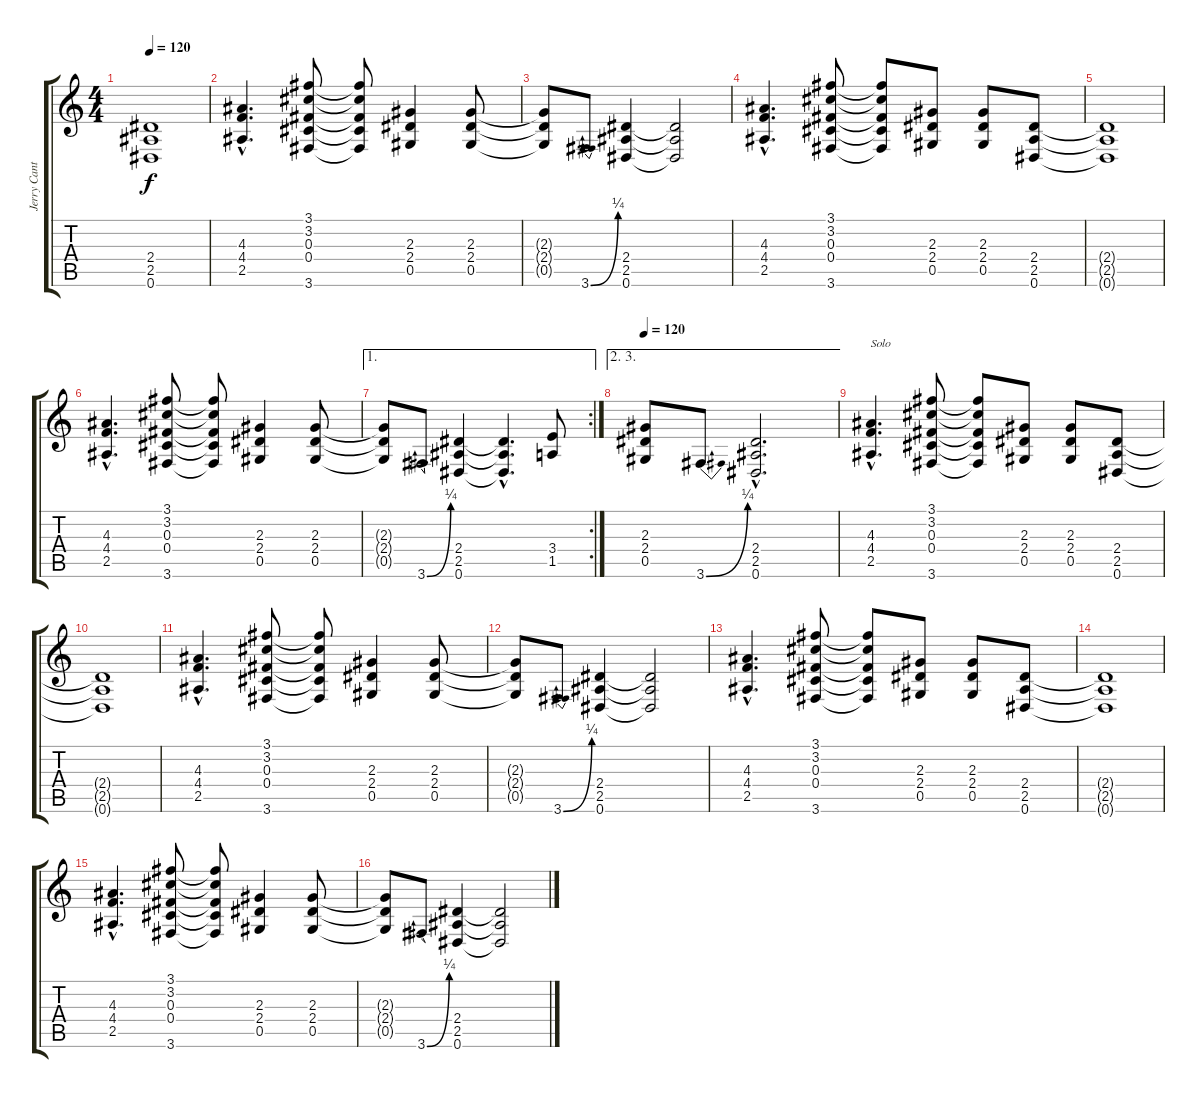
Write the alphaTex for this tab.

\track ("Jerry Cantrell" "Jerry Cant") {instrument distortionguitar}
\staff {score tabs}
\tuning (Eb4 Bb3 Gb3 Db3 Ab2 Eb2) {hide}
\ts (4 4)
\tempo 120
\clef g2
\ks c
(2.4{t} 2.5{t} 0.6{t}).1{dy f} |
(4.3{hac} 4.4{hac} 2.5{hac}).4{d} (3.1 3.2 0.3 0.4 3.6).8 (3.1{t} 3.2{t} 0.3{t} 0.4{t} 3.6{t}).8 (2.3 2.4 0.5).4 (2.3 2.4 0.5).8 |
(2.3{t} 2.4{t} 0.5{t}).8 3.6{be (bend 0 0 60 1)}.8 (2.4 2.5 0.6).4 (2.4{t} 2.5{t} 0.6{t}).2 |
(4.3{hac} 4.4{hac} 2.5{hac}).4{d} (3.1 3.2 0.3 0.4 3.6).8 (3.1{t} 3.2{t} 0.3{t} 0.4{t} 3.6{t}).8 (2.3 2.4 0.5).8 (2.3 2.4 0.5).8 (2.4 2.5 0.6).8 |
(2.4{t} 2.5{t} 0.6{t}).1 |
(4.3{hac} 4.4{hac} 2.5{hac}).4{d} (3.1 3.2 0.3 0.4 3.6).8 (3.1{t} 3.2{t} 0.3{t} 0.4{t} 3.6{t}).8 (2.3 2.4 0.5).4 (2.3 2.4 0.5).8 |
\ae 1
\rc 2
(2.3{t} 2.4{t} 0.5{t}).8 3.6{be (bend 0 0 60 1)}.8 (2.4 2.5 0.6).4 (2.4{hac t} 2.5{hac t} 0.6{hac t}).4{d} (3.4 1.5).8 |
\ae (2 3)
\tempo 120
(2.3 2.4 0.5).8 3.6{be (bend 0 0 60 1)}.8 (2.4{hac} 2.5{hac} 0.6{hac}).2{d} |
(4.3{hac} 4.4{hac} 2.5{hac}).4{d txt "Solo"} (3.1 3.2 0.3 0.4 3.6).8 (3.1{t} 3.2{t} 0.3{t} 0.4{t} 3.6{t}).8 (2.3 2.4 0.5).8 (2.3 2.4 0.5).8 (2.4 2.5 0.6).8 |
(2.4{t} 2.5{t} 0.6{t}).1 |
(4.3{hac} 4.4{hac} 2.5{hac}).4{d} (3.1 3.2 0.3 0.4 3.6).8 (3.1{t} 3.2{t} 0.3{t} 0.4{t} 3.6{t}).8 (2.3 2.4 0.5).4 (2.3 2.4 0.5).8 |
(2.3{t} 2.4{t} 0.5{t}).8 3.6{be (bend 0 0 60 1)}.8 (2.4 2.5 0.6).4 (2.4{t} 2.5{t} 0.6{t}).2 |
(4.3{hac} 4.4{hac} 2.5{hac}).4{d} (3.1 3.2 0.3 0.4 3.6).8 (3.1{t} 3.2{t} 0.3{t} 0.4{t} 3.6{t}).8 (2.3 2.4 0.5).8 (2.3 2.4 0.5).8 (2.4 2.5 0.6).8 |
(2.4{t} 2.5{t} 0.6{t}).1 |
(4.3{hac} 4.4{hac} 2.5{hac}).4{d} (3.1 3.2 0.3 0.4 3.6).8 (3.1{t} 3.2{t} 0.3{t} 0.4{t} 3.6{t}).8 (2.3 2.4 0.5).4 (2.3 2.4 0.5).8 |
(2.3{t} 2.4{t} 0.5{t}).8 3.6{be (bend 0 0 60 1)}.8 (2.4 2.5 0.6).4 (2.4{t} 2.5{t} 0.6{t}).2
